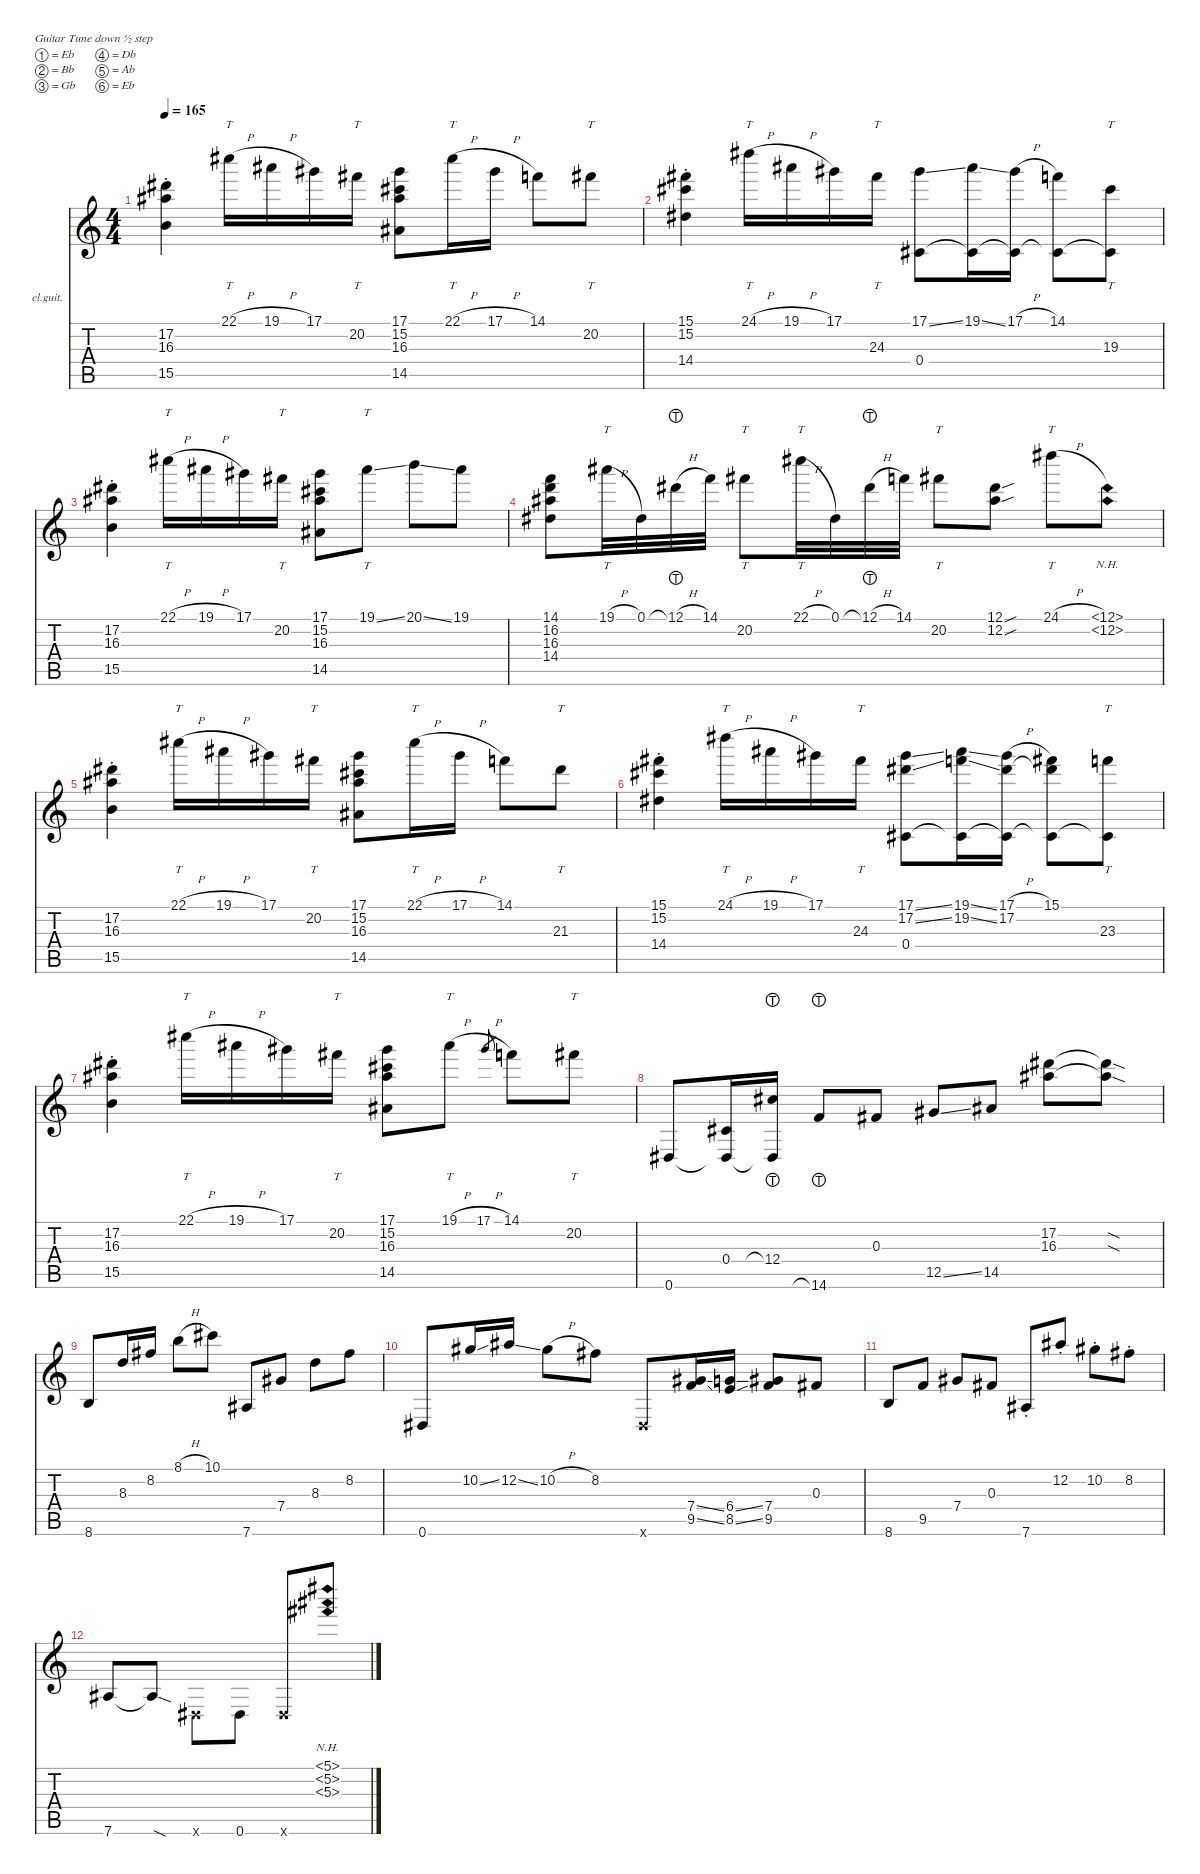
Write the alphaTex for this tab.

\defaultSystemsLayout 4
\hideDynamics
\bracketExtendMode nobrackets
\firstSystemTrackNameOrientation horizontal
\otherSystemsTrackNameOrientation horizontal
\track ("Clean Guitar" "el.guit.") {instrument electricguitarclean}
\staff {score tabs}
\tuning (Eb4 Bb3 Gb3 Db3 Ab2 Eb2)
\ts (4 4)
\tempo 165
\clef g2
\ks c
(15.5{st} 16.3{st} 17.2{st}).4{dy mf instrument electricguitarclean} 22.1{h}.16{tt} 19.1{h}.16 17.1.16 20.2.16{tt} (14.5 16.3 15.2 17.1).8 22.1{h}.16{tt} 17.1{h}.16 14.1.8 20.2.8{tt} |
(14.4{st} 15.2{st} 15.1{st}).4 24.1{h}.16{tt} 19.1{h}.16 17.1.16 24.3.16{tt} (17.1{ss} 0.4).8 (19.1{ss} 0.4{t}).16 (17.1{h} 0.4{t}).16 (14.1 0.4{t}).8 (19.3 0.4{t}).8{tt} |
(15.5{st} 16.3{st} 17.2{st}).4 22.1{h}.16{tt} 19.1{h}.16 17.1.16 20.2.16{tt} (14.5 16.3 15.2 17.1).8 19.1{ss}.8{tt} 20.1{ss}.8 19.1.8 |
(14.4 16.3 16.2 14.1).8 19.1{h}.32{tt} 0.1.32 12.1{h lht}.32 14.1.32 20.2.8{tt} 22.1{h}.32{tt} 0.1.32 12.1{h lht}.32 14.1.32 20.2.8{tt} (12.1{sou} 12.2{sou}).8 24.1{h}.8{tt} (12.1{nh} 12.2{nh}).8 |
(15.5{st} 16.3{st} 17.2{st}).4 22.1{h}.16{tt} 19.1{h}.16 17.1.16 20.2.16{tt} (14.5 16.3 15.2 17.1).8 22.1{h}.16{tt} 17.1{h}.16 14.1.8 21.3.8{tt} |
(14.4{st} 15.2{st} 15.1{st}).4 24.1{h}.16{tt} 19.1{h}.16 17.1.16 24.3.16{tt} (17.1{ss} 0.4 17.2{ss}).8 (19.1{ss} 0.4{t} 19.2{ss}).16 (17.1{h} 0.4{t} 17.2).16 (15.1 0.4{t} 17.2{t}).8 (23.3 0.4{t}).8{tt} |
(15.5{st} 16.3{st} 17.2{st}).4 22.1{h}.16{tt} 19.1{h}.16 17.1.16 20.2.16{tt} (14.5 16.3 15.2 17.1).8 19.1{h}.8{tt} 17.1{h}.8{gr} 14.1.8 20.2.8{tt} |
0.6.8 (0.4 0.6{t}).16 (12.4{lht} 0.6{t}).16 14.6{lht}.8 0.3.8 12.5{ss}.8 14.5.8 (16.3 17.2).8 (17.2{sod t} 16.3{sod t}).8 |
8.6.8 8.3.16 8.2.16 8.1{h}.8 10.1.8 7.6.8 7.4.8 8.3.8 8.2.8 |
0.6.8 10.2{ss}.16 12.2{ss}.16 10.2{h}.8 8.2.8 0.6{x}.8 (9.5{ss} 7.4{ss}).16 (6.4{ss} 8.5{ss}).16 (7.4 9.5).8 0.3.8 |
8.6.8 9.5.8 7.4.8 0.3.8 7.6{st}.8 12.2{st}.8 10.2{st}.8 8.2{st}.8 |
7.6.8 7.6{sod t}.8 0.6{x}.8 0.6.8 0.6{x}.8{beam invert} (5.1{nh} 5.2{nh} 5.3{nh}).8
